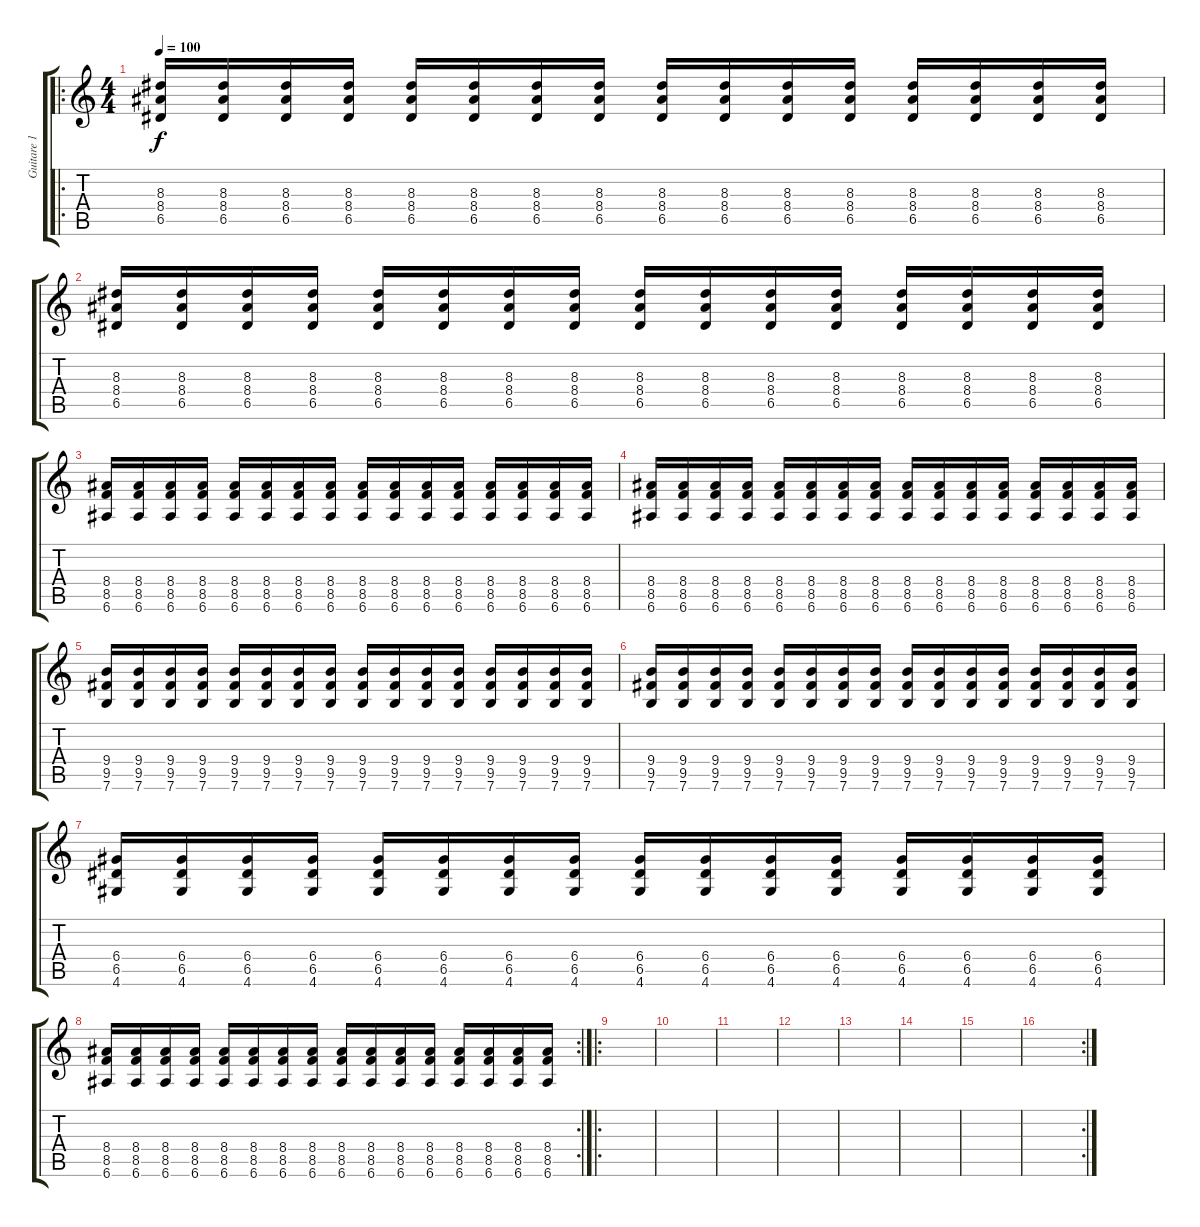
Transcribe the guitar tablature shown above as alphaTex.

\track ("Guitare 1" "Guitare 1") {instrument distortionguitar}
\staff {score tabs}
\tuning (E4 B3 G3 D3 A2 E2) {hide}
\ro
\ts (4 4)
\tempo 100
\clef g2
\ks c
(8.3 8.4 6.5).16{dy f} (8.3 8.4 6.5).16 (8.3 8.4 6.5).16 (8.3 8.4 6.5).16 (8.3 8.4 6.5).16 (8.3 8.4 6.5).16 (8.3 8.4 6.5).16 (8.3 8.4 6.5).16 (8.3 8.4 6.5).16 (8.3 8.4 6.5).16 (8.3 8.4 6.5).16 (8.3 8.4 6.5).16 (8.3 8.4 6.5).16 (8.3 8.4 6.5).16 (8.3 8.4 6.5).16 (8.3 8.4 6.5).16 |
(8.3 8.4 6.5).16 (8.3 8.4 6.5).16 (8.3 8.4 6.5).16 (8.3 8.4 6.5).16 (8.3 8.4 6.5).16 (8.3 8.4 6.5).16 (8.3 8.4 6.5).16 (8.3 8.4 6.5).16 (8.3 8.4 6.5).16 (8.3 8.4 6.5).16 (8.3 8.4 6.5).16 (8.3 8.4 6.5).16 (8.3 8.4 6.5).16 (8.3 8.4 6.5).16 (8.3 8.4 6.5).16 (8.3 8.4 6.5).16 |
(8.4 8.5 6.6).16 (8.4 8.5 6.6).16 (8.4 8.5 6.6).16 (8.4 8.5 6.6).16 (8.4 8.5 6.6).16 (8.4 8.5 6.6).16 (8.4 8.5 6.6).16 (8.4 8.5 6.6).16 (8.4 8.5 6.6).16 (8.4 8.5 6.6).16 (8.4 8.5 6.6).16 (8.4 8.5 6.6).16 (8.4 8.5 6.6).16 (8.4 8.5 6.6).16 (8.4 8.5 6.6).16 (8.4 8.5 6.6).16 |
(8.4 8.5 6.6).16 (8.4 8.5 6.6).16 (8.4 8.5 6.6).16 (8.4 8.5 6.6).16 (8.4 8.5 6.6).16 (8.4 8.5 6.6).16 (8.4 8.5 6.6).16 (8.4 8.5 6.6).16 (8.4 8.5 6.6).16 (8.4 8.5 6.6).16 (8.4 8.5 6.6).16 (8.4 8.5 6.6).16 (8.4 8.5 6.6).16 (8.4 8.5 6.6).16 (8.4 8.5 6.6).16 (8.4 8.5 6.6).16 |
(9.4 9.5 7.6).16 (9.4 9.5 7.6).16 (9.4 9.5 7.6).16 (9.4 9.5 7.6).16 (9.4 9.5 7.6).16 (9.4 9.5 7.6).16 (9.4 9.5 7.6).16 (9.4 9.5 7.6).16 (9.4 9.5 7.6).16 (9.4 9.5 7.6).16 (9.4 9.5 7.6).16 (9.4 9.5 7.6).16 (9.4 9.5 7.6).16 (9.4 9.5 7.6).16 (9.4 9.5 7.6).16 (9.4 9.5 7.6).16 |
(9.4 9.5 7.6).16 (9.4 9.5 7.6).16 (9.4 9.5 7.6).16 (9.4 9.5 7.6).16 (9.4 9.5 7.6).16 (9.4 9.5 7.6).16 (9.4 9.5 7.6).16 (9.4 9.5 7.6).16 (9.4 9.5 7.6).16 (9.4 9.5 7.6).16 (9.4 9.5 7.6).16 (9.4 9.5 7.6).16 (9.4 9.5 7.6).16 (9.4 9.5 7.6).16 (9.4 9.5 7.6).16 (9.4 9.5 7.6).16 |
(6.4 6.5 4.6).16 (6.4 6.5 4.6).16 (6.4 6.5 4.6).16 (6.4 6.5 4.6).16 (6.4 6.5 4.6).16 (6.4 6.5 4.6).16 (6.4 6.5 4.6).16 (6.4 6.5 4.6).16 (6.4 6.5 4.6).16 (6.4 6.5 4.6).16 (6.4 6.5 4.6).16 (6.4 6.5 4.6).16 (6.4 6.5 4.6).16 (6.4 6.5 4.6).16 (6.4 6.5 4.6).16 (6.4 6.5 4.6).16 |
\rc 2
(8.4 8.5 6.6).16 (8.4 8.5 6.6).16 (8.4 8.5 6.6).16 (8.4 8.5 6.6).16 (8.4 8.5 6.6).16 (8.4 8.5 6.6).16 (8.4 8.5 6.6).16 (8.4 8.5 6.6).16 (8.4 8.5 6.6).16 (8.4 8.5 6.6).16 (8.4 8.5 6.6).16 (8.4 8.5 6.6).16 (8.4 8.5 6.6).16 (8.4 8.5 6.6).16 (8.4 8.5 6.6).16 (8.4 8.5 6.6).16 |
\ro
|
|
|
|
|
|
|
\rc 2
